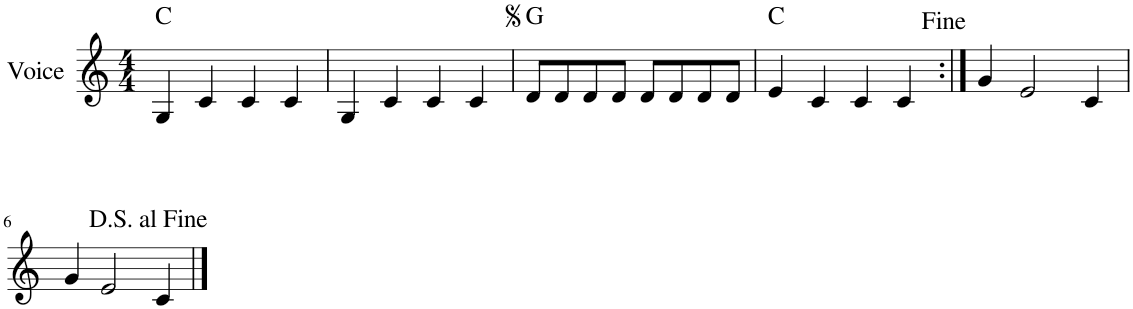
**kern	**harte
*part1	*part1
*staff1	*
*I"Voice	*
*clefG2	*
*k[]	*
*M4/4	*
=1	=1
4G/	C:maj
4c/	.
4c/	.
4c/	.
=2	=2
4G/	.
4c/	.
4c/	.
4c/	.
=3	=3
8d/L	G:maj
8d/	.
8d/	.
8d/J	.
8d/L	.
8d/	.
8d/	.
8d/J	.
=4	=4
4e/	C:maj
4c/	.
4c/	.
4c/	.
=5:|!	=5:|!
4g/	.
2e/	.
4c/	.
!!LO:LB:g=z
=6	=6
4g/	.
2e/	.
4c/	.
==	==
*-	*-
